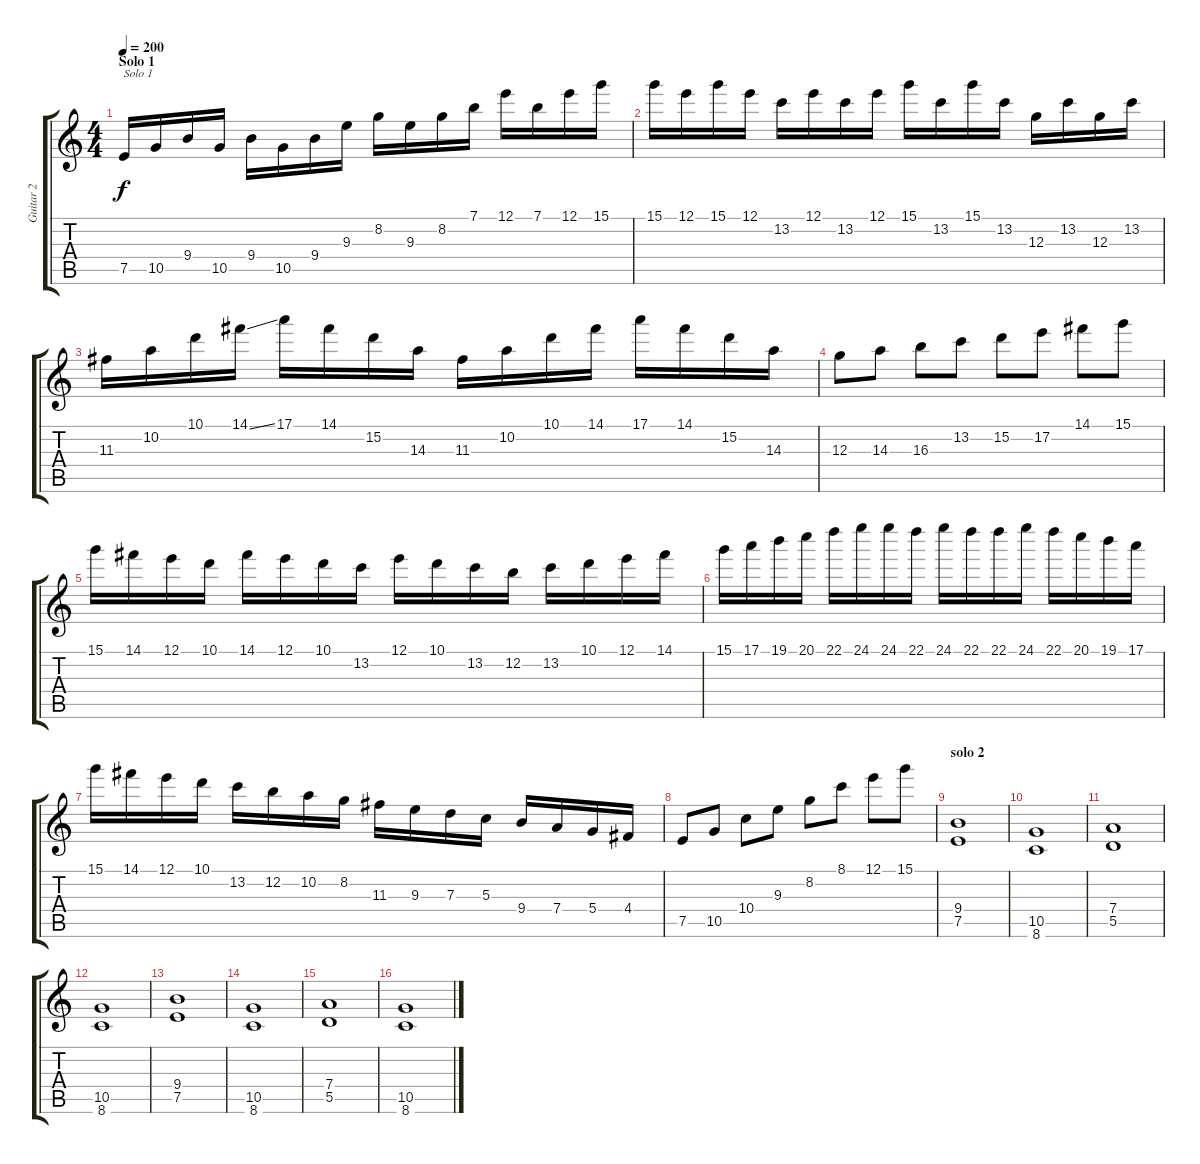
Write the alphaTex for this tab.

\track ("Guitar 2" "Guitar 2") {instrument distortionguitar}
\staff {score tabs}
\tuning (E4 B3 G3 D3 A2 E2) {hide}
\ts (4 4)
\section ("" "Solo 1")
\tempo 200
\clef g2
\ks c
7.5.16{txt "Solo 1" dy f instrument distortionguitar} 10.5.16 9.4.16 10.5.16 9.4.16 10.5.16 9.4.16 9.3.16 8.2.16 9.3.16 8.2.16 7.1.16 12.1.16 7.1.16 12.1.16 15.1.16 |
15.1.16 12.1.16 15.1.16 12.1.16 13.2.16 12.1.16 13.2.16 12.1.16 15.1.16 13.2.16 15.1.16 13.2.16 12.3.16 13.2.16 12.3.16 13.2.16 |
11.3.16 10.2.16 10.1.16 14.1{ss}.16 17.1.16 14.1.16 15.2.16 14.3.16 11.3.16 10.2.16 10.1.16 14.1.16 17.1.16 14.1.16 15.2.16 14.3.16 |
12.3.8 14.3.8 16.3.8 13.2.8 15.2.8 17.2.8 14.1.8 15.1.8 |
15.1.16 14.1.16 12.1.16 10.1.16 14.1.16 12.1.16 10.1.16 13.2.16 12.1.16 10.1.16 13.2.16 12.2.16 13.2.16 10.1.16 12.1.16 14.1.16 |
15.1.16 17.1.16 19.1.16 20.1.16 22.1.16 24.1.16 24.1.16 22.1.16 24.1.16 22.1.16 22.1.16 24.1.16 22.1.16 20.1.16 19.1.16 17.1.16 |
15.1.16 14.1.16 12.1.16 10.1.16 13.2.16 12.2.16 10.2.16 8.2.16 11.3.16 9.3.16 7.3.16 5.3.16 9.4.16 7.4.16 5.4.16 4.4.16 |
7.5.8 10.5.8 10.4.8 9.3.8 8.2.8 8.1.8 12.1.8 15.1.8 |
\section ("" "solo 2")
(9.4 7.5).1 |
(10.5 8.6).1 |
(7.4 5.5).1 |
(10.5 8.6).1 |
(9.4 7.5).1 |
(10.5 8.6).1 |
(7.4 5.5).1 |
(10.5 8.6).1
